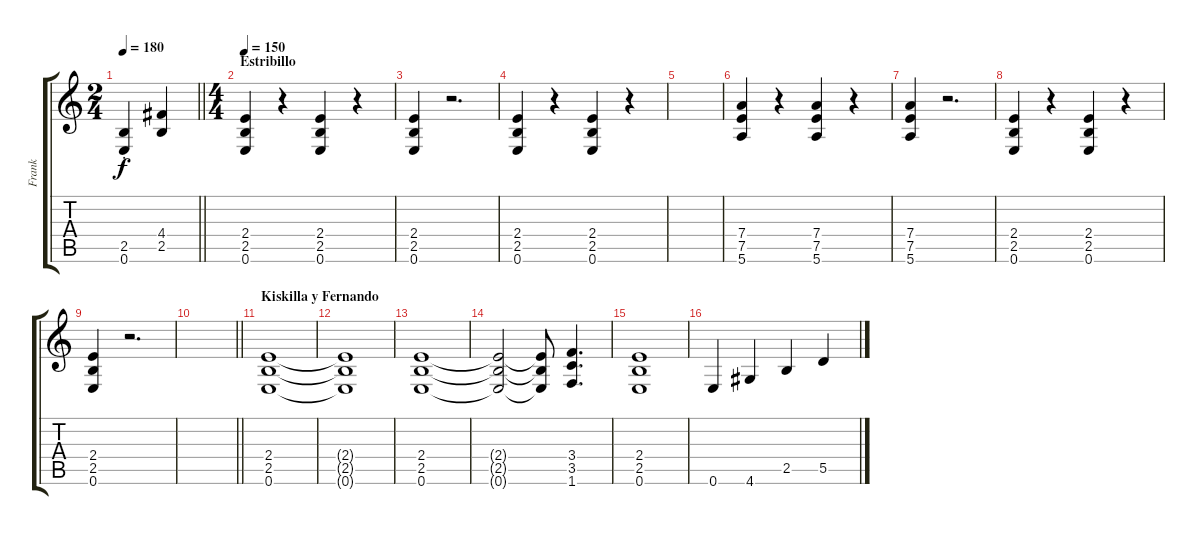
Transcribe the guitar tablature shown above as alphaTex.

\track ("Frank" "Frank") {instrument acousticguitarsteel}
\staff {score tabs}
\tuning (E4 B3 G3 D3 A2 E2) {hide}
\ts (2 4)
\tempo 180
\clef g2
\barLineRight lightlight
\ks c
(2.5{st} 0.6{st}).4{dy f} (4.4 2.5).4 |
\ts (4 4)
\section ("" "Estribillo")
\tempo 150
(2.4 2.5 0.6).4 r.4 (2.4 2.5 0.6).4 r.4 |
(2.4 2.5 0.6).4 r.2{d} |
(2.4 2.5 0.6).4 r.4 (2.4 2.5 0.6).4 r.4 |
|
(7.4 7.5 5.6).4 r.4 (7.4 7.5 5.6).4 r.4 |
(7.4 7.5 5.6).4 r.2{d} |
(2.4 2.5 0.6).4 r.4 (2.4 2.5 0.6).4 r.4 |
(2.4 2.5 0.6).4 r.2{d} |
\barLineRight lightlight
|
\section ("" "Kiskilla y Fernando")
(2.4 2.5 0.6).1 |
(2.4{t} 2.5{t} 0.6{t}).1 |
(2.4 2.5 0.6).1 |
(2.4{t} 2.5{t} 0.6{t}).2 (2.4{t} 2.5{t} 0.6{t}).8 (3.4 3.5 1.6).4{d} |
(2.4 2.5 0.6).1 |
0.6.4 4.6.4 2.5.4 5.5.4
